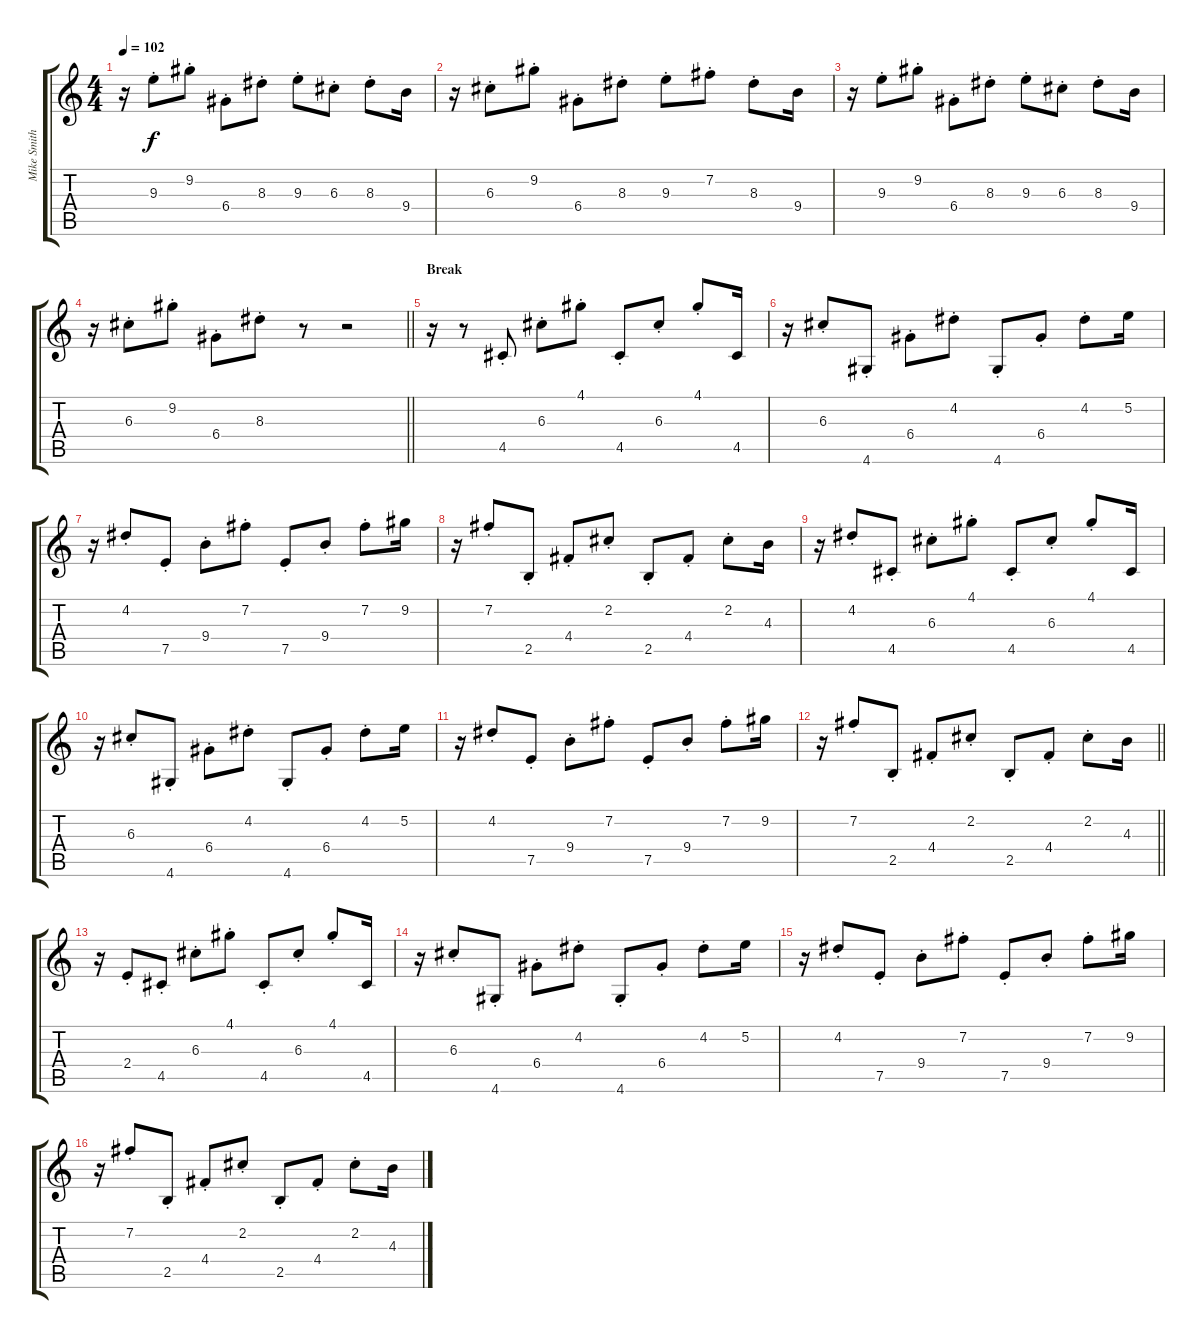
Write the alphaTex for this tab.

\track ("Mike Smith (Delay #1)" "Mike Smith") {instrument overdrivenguitar}
\staff {score tabs}
\tuning (E4 B3 G3 D3 A2 E2) {hide}
\ts (4 4)
\tempo 102
\clef g2
\ks c
r.16{dy f} 9.3{st}.8 9.2{st}.8 6.4{st}.8 8.3{st}.8 9.3{st}.8 6.3{st}.8 8.3{st}.8 9.4.16 |
r.16 6.3{st}.8 9.2{st}.8 6.4{st}.8 8.3{st}.8 9.3{st}.8 7.2{st}.8 8.3{st}.8 9.4.16 |
r.16 9.3{st}.8 9.2{st}.8 6.4{st}.8 8.3{st}.8 9.3{st}.8 6.3{st}.8 8.3{st}.8 9.4.16 |
\barLineRight lightlight
r.16 6.3{st}.8 9.2{st}.8 6.4{st}.8 8.3{st}.8 r.8 r.2 |
\section ("" "Break")
r.16 r.8 4.5{st}.8 6.3{st}.8 4.1{st}.8 4.5{st}.8 6.3{st}.8 4.1{st}.8 4.5.16 |
r.16 6.3{st}.8 4.6{st}.8 6.4{st}.8 4.2{st}.8 4.6{st}.8 6.4{st}.8 4.2{st}.8 5.2.16 |
r.16 4.2{st}.8 7.5{st}.8 9.4{st}.8 7.2{st}.8 7.5{st}.8 9.4{st}.8 7.2{st}.8 9.2.16 |
r.16 7.2{st}.8 2.5{st}.8 4.4{st}.8 2.2{st}.8 2.5{st}.8 4.4{st}.8 2.2{st}.8 4.3.16 |
r.16 4.2{st}.8 4.5{st}.8 6.3{st}.8 4.1{st}.8 4.5{st}.8 6.3{st}.8 4.1{st}.8 4.5.16 |
r.16 6.3{st}.8 4.6{st}.8 6.4{st}.8 4.2{st}.8 4.6{st}.8 6.4{st}.8 4.2{st}.8 5.2.16 |
r.16 4.2{st}.8 7.5{st}.8 9.4{st}.8 7.2{st}.8 7.5{st}.8 9.4{st}.8 7.2{st}.8 9.2.16 |
\barLineRight lightlight
r.16 7.2{st}.8 2.5{st}.8 4.4{st}.8 2.2{st}.8 2.5{st}.8 4.4{st}.8 2.2{st}.8 4.3.16 |
r.16 2.4{st}.8 4.5{st}.8 6.3{st}.8 4.1{st}.8 4.5{st}.8 6.3{st}.8 4.1{st}.8 4.5.16 |
r.16 6.3{st}.8 4.6{st}.8 6.4{st}.8 4.2{st}.8 4.6{st}.8 6.4{st}.8 4.2{st}.8 5.2.16 |
r.16 4.2{st}.8 7.5{st}.8 9.4{st}.8 7.2{st}.8 7.5{st}.8 9.4{st}.8 7.2{st}.8 9.2.16 |
r.16 7.2{st}.8 2.5{st}.8 4.4{st}.8 2.2{st}.8 2.5{st}.8 4.4{st}.8 2.2{st}.8 4.3.16
